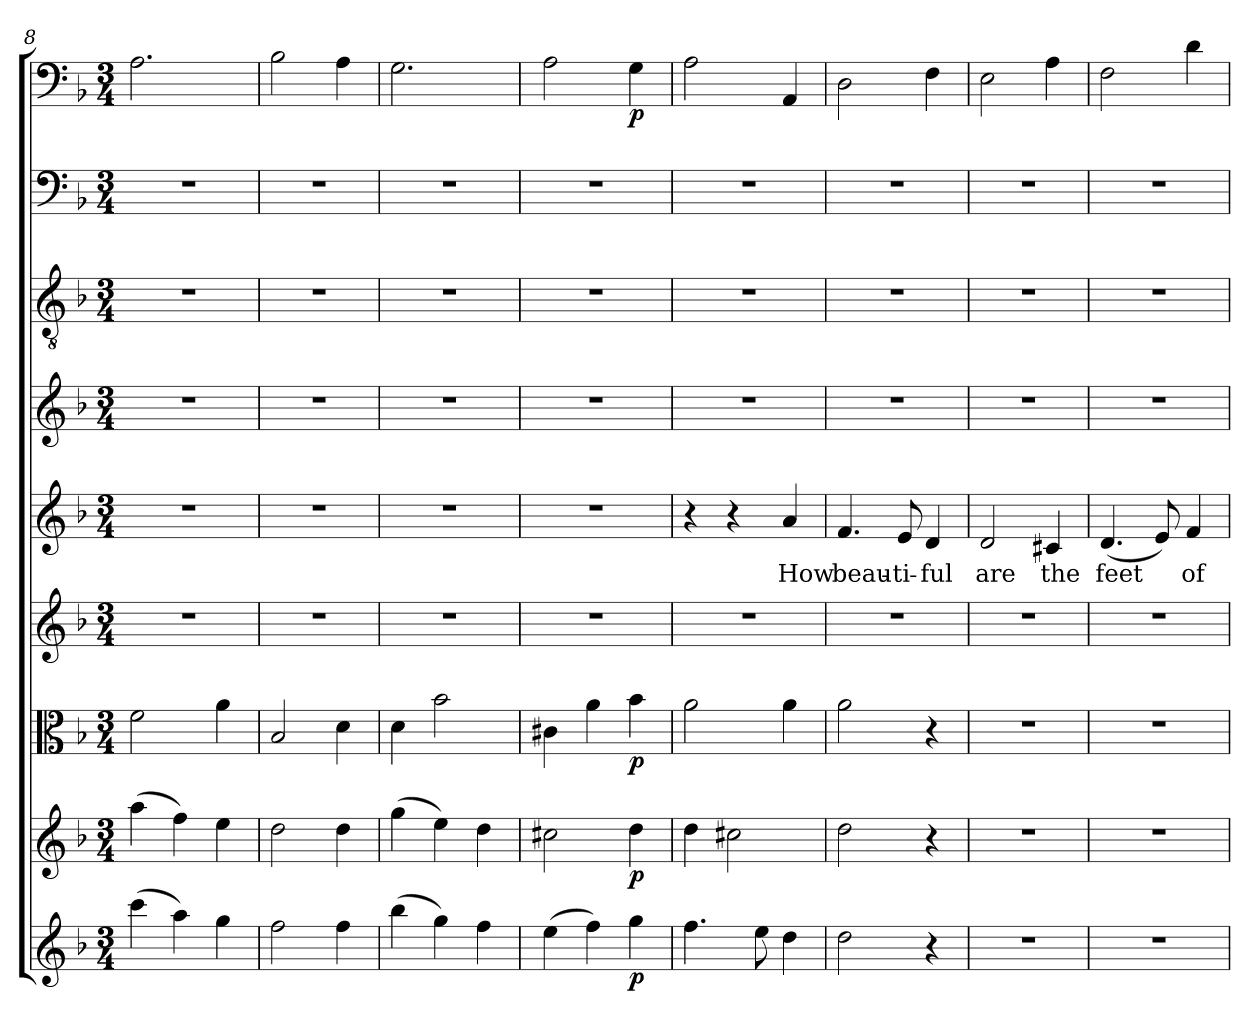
**kern	**dynam	**kern	**dynam	**kern	**dynam	**kern	**kern	**text	**kern	**kern	**kern	**kern	**dynam
*part9	*part9	*part8	*part8	*part7	*part7	*part6	*part5	*part5	*part4	*part3	*part2	*part1	*part1
*staff9	*staff9	*staff8	*staff8	*staff7	*staff7	*staff6	*staff5	*staff5	*staff4	*staff3	*staff2	*staff1	*staff1
*clefG2	*	*clefG2	*	*clefC3	*	*clefG2	*clefG2	*	*clefG2	*clefGv2	*clefF4	*clefF4	*
*k[b-]	*	*k[b-]	*	*k[b-]	*	*k[b-]	*k[b-]	*	*k[b-]	*k[b-]	*k[b-]	*k[b-]	*
*d:	*	*d:	*	*d:	*	*d:	*d:	*	*d:	*d:	*d:	*d:	*
*M3/4	*	*M3/4	*	*M3/4	*	*M3/4	*M3/4	*	*M3/4	*M3/4	*M3/4	*M3/4	*
=8	=8	=8	=8	=8	=8	=8	=8	=8	=8	=8	=8	=8	=8
(4ccc\	.	(4aa\	.	2f\	.	2.r	2.r	.	2.r	2.r	2.r	2.A\	.
4aa\)	.	4ff\)	.	.	.	.	.	.	.	.	.	.	.
4gg\	.	4ee\	.	4a\	.	.	.	.	.	.	.	.	.
=9	=9	=9	=9	=9	=9	=9	=9	=9	=9	=9	=9	=9	=9
2ff\	.	2dd\	.	2B-/	.	2.r	2.r	.	2.r	2.r	2.r	2B-\	.
4ff\	.	4dd\	.	4d\	.	.	.	.	.	.	.	4A\	.
=10	=10	=10	=10	=10	=10	=10	=10	=10	=10	=10	=10	=10	=10
(4bb-\	.	(4gg\	.	4d\	.	2.r	2.r	.	2.r	2.r	2.r	2.G\	.
4gg\)	.	4ee\)	.	2b-\	.	.	.	.	.	.	.	.	.
4ff\	.	4dd\	.	.	.	.	.	.	.	.	.	.	.
=11	=11	=11	=11	=11	=11	=11	=11	=11	=11	=11	=11	=11	=11
(4ee\	.	2cc#X\	.	4c#X\	.	2.r	2.r	.	2.r	2.r	2.r	2A\	.
4ff\)	.	.	.	4a\	.	.	.	.	.	.	.	.	.
4gg\	p	4dd\	p	4b-\	p	.	.	.	.	.	.	4G\	p
=12	=12	=12	=12	=12	=12	=12	=12	=12	=12	=12	=12	=12	=12
4.ff\	.	4dd\	.	2a\	.	2.r	4r	.	2.r	2.r	2.r	2A\	.
.	.	2cc#X\	.	.	.	.	4r	.	.	.	.	.	.
8ee\	.	.	.	.	.	.	.	.	.	.	.	.	.
4dd\	.	.	.	4a\	.	.	4a/	How	.	.	.	4AA/	.
=13	=13	=13	=13	=13	=13	=13	=13	=13	=13	=13	=13	=13	=13
2dd\	.	2dd\	.	2a\	.	2.r	4.f/	beau-	2.r	2.r	2.r	2D\	.
.	.	.	.	.	.	.	8e/	-ti-	.	.	.	.	.
4r	.	4r	.	4r	.	.	4d/	-ful	.	.	.	4F\	.
=14	=14	=14	=14	=14	=14	=14	=14	=14	=14	=14	=14	=14	=14
2.r	.	2.r	.	2.r	.	2.r	2d/	are	2.r	2.r	2.r	2E\	.
.	.	.	.	.	.	.	4c#X/	the	.	.	.	4A\	.
=15	=15	=15	=15	=15	=15	=15	=15	=15	=15	=15	=15	=15	=15
2.r	.	2.r	.	2.r	.	2.r	(4.d/	feet	2.r	2.r	2.r	2F\	.
.	.	.	.	.	.	.	8e/)	.	.	.	.	.	.
.	.	.	.	.	.	.	4f/	of	.	.	.	4d\	.
=	=	=	=	=	=	=	=	=	=	=	=	=	=
*-	*-	*-	*-	*-	*-	*-	*-	*-	*-	*-	*-	*-	*-
